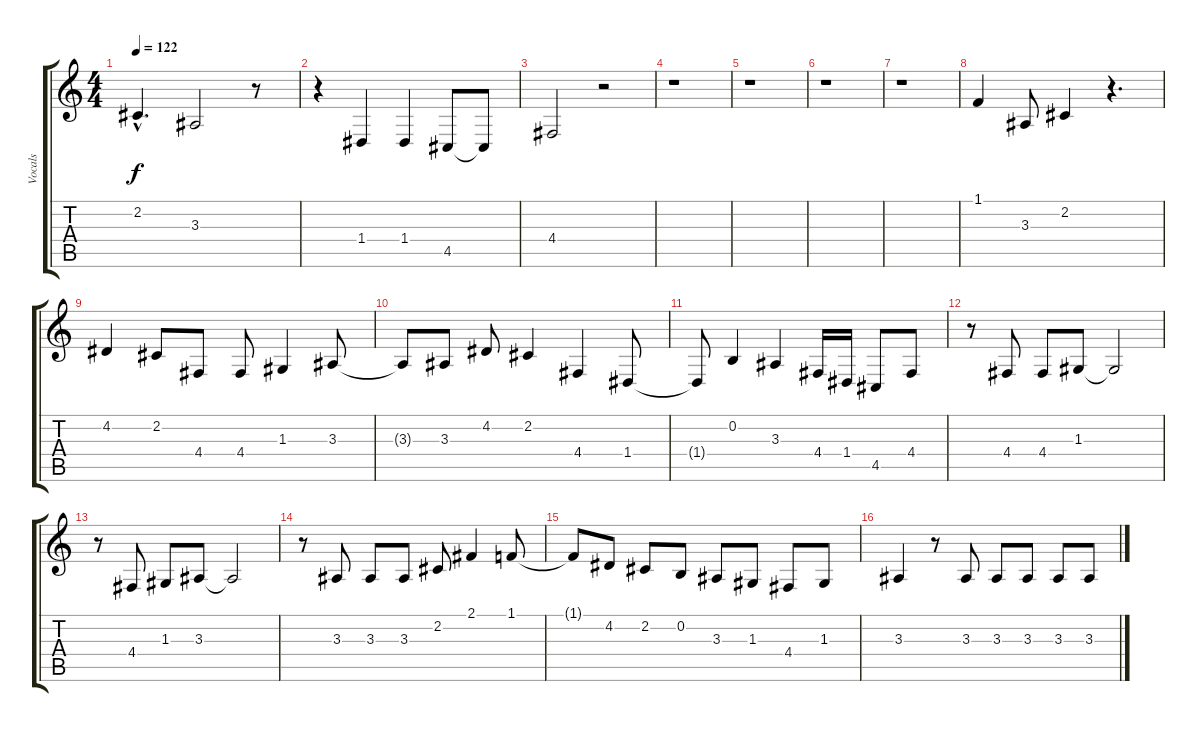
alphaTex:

\track ("Vocals" "Vocals") {instrument oboe}
\staff {score tabs}
\tuning (E4 B3 G3 D3 A2 E2) {hide}
\ts (4 4)
\tempo 122
\clef g2
\ks c
2.2{hac}.4{d dy f} 3.3.2 r.8 |
r.4 1.4.4 1.4.4 4.5.8 4.5{t}.8 |
4.4.2 r.2 |
r.1 |
r.1 |
r.1 |
r.1 |
1.1.4 3.3.8 2.2.4 r.4{d} |
4.2.4 2.2.8 4.4.8 4.4.8 1.3.4 3.3.8 |
3.3{t}.8 3.3.8 4.2.8 2.2.4 4.4.4 1.4.8 |
1.4{t}.8 0.2.4 3.3.4 4.4.16 1.4.16 4.5.8 4.4.8 |
r.8 4.4.8 4.4.8 1.3.8 1.3{t}.2 |
r.8 4.4.8 1.3.8 3.3.8 3.3{t}.2 |
r.8 3.3.8 3.3.8 3.3.8 2.2.8 2.1.4 1.1.8 |
1.1{t}.8 4.2.8 2.2.8 0.2.8 3.3.8 1.3.8 4.4.8 1.3.8 |
3.3.4 r.8 3.3.8 3.3.8 3.3.8 3.3.8 3.3.8
